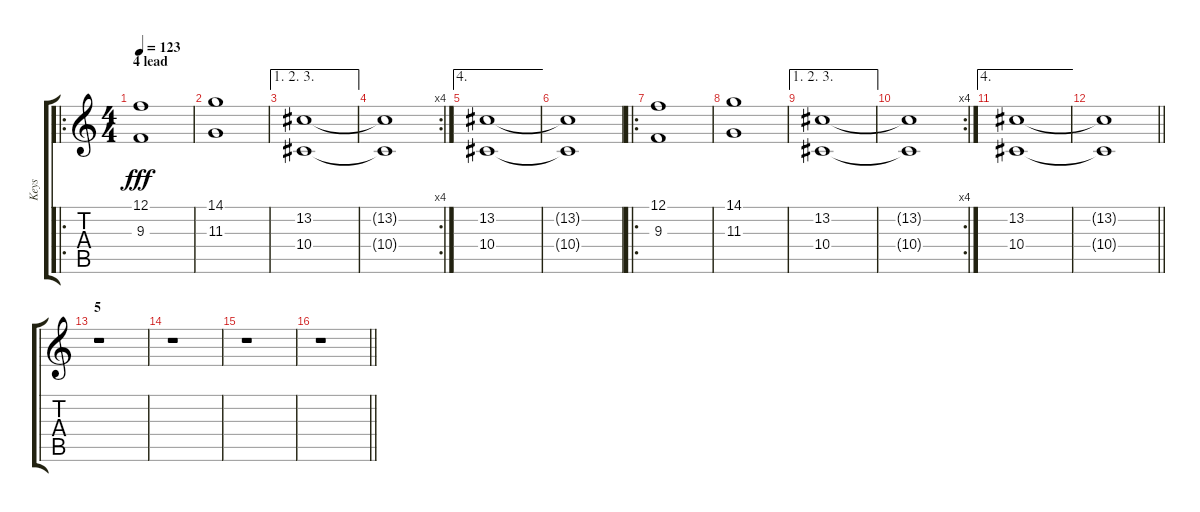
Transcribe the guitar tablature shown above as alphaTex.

\track ("Keys" "Keys") {instrument flute}
\staff {score tabs}
\tuning (F4 C4 Ab3 Eb3 Bb2 F2) {hide}
\ro
\ts (4 4)
\section ("" "4 lead")
\tempo 123
\clef g2
\ks c
(12.1 9.3).1{dy fff} |
(14.1 11.3).1 |
\ae (1 2 3)
(13.2 10.4).1 |
\rc 4
(13.2{t} 10.4{t}).1 |
\ae 4
(13.2 10.4).1 |
(13.2{t} 10.4{t}).1 |
\ro
(12.1 9.3).1 |
(14.1 11.3).1 |
\ae (1 2 3)
(13.2 10.4).1 |
\rc 4
(13.2{t} 10.4{t}).1 |
\ae 4
(13.2 10.4).1 |
\barLineRight lightlight
(13.2{t} 10.4{t}).1 |
\section ("" "5")
r.1 |
r.1 |
r.1 |
\barLineRight lightlight
r.1
